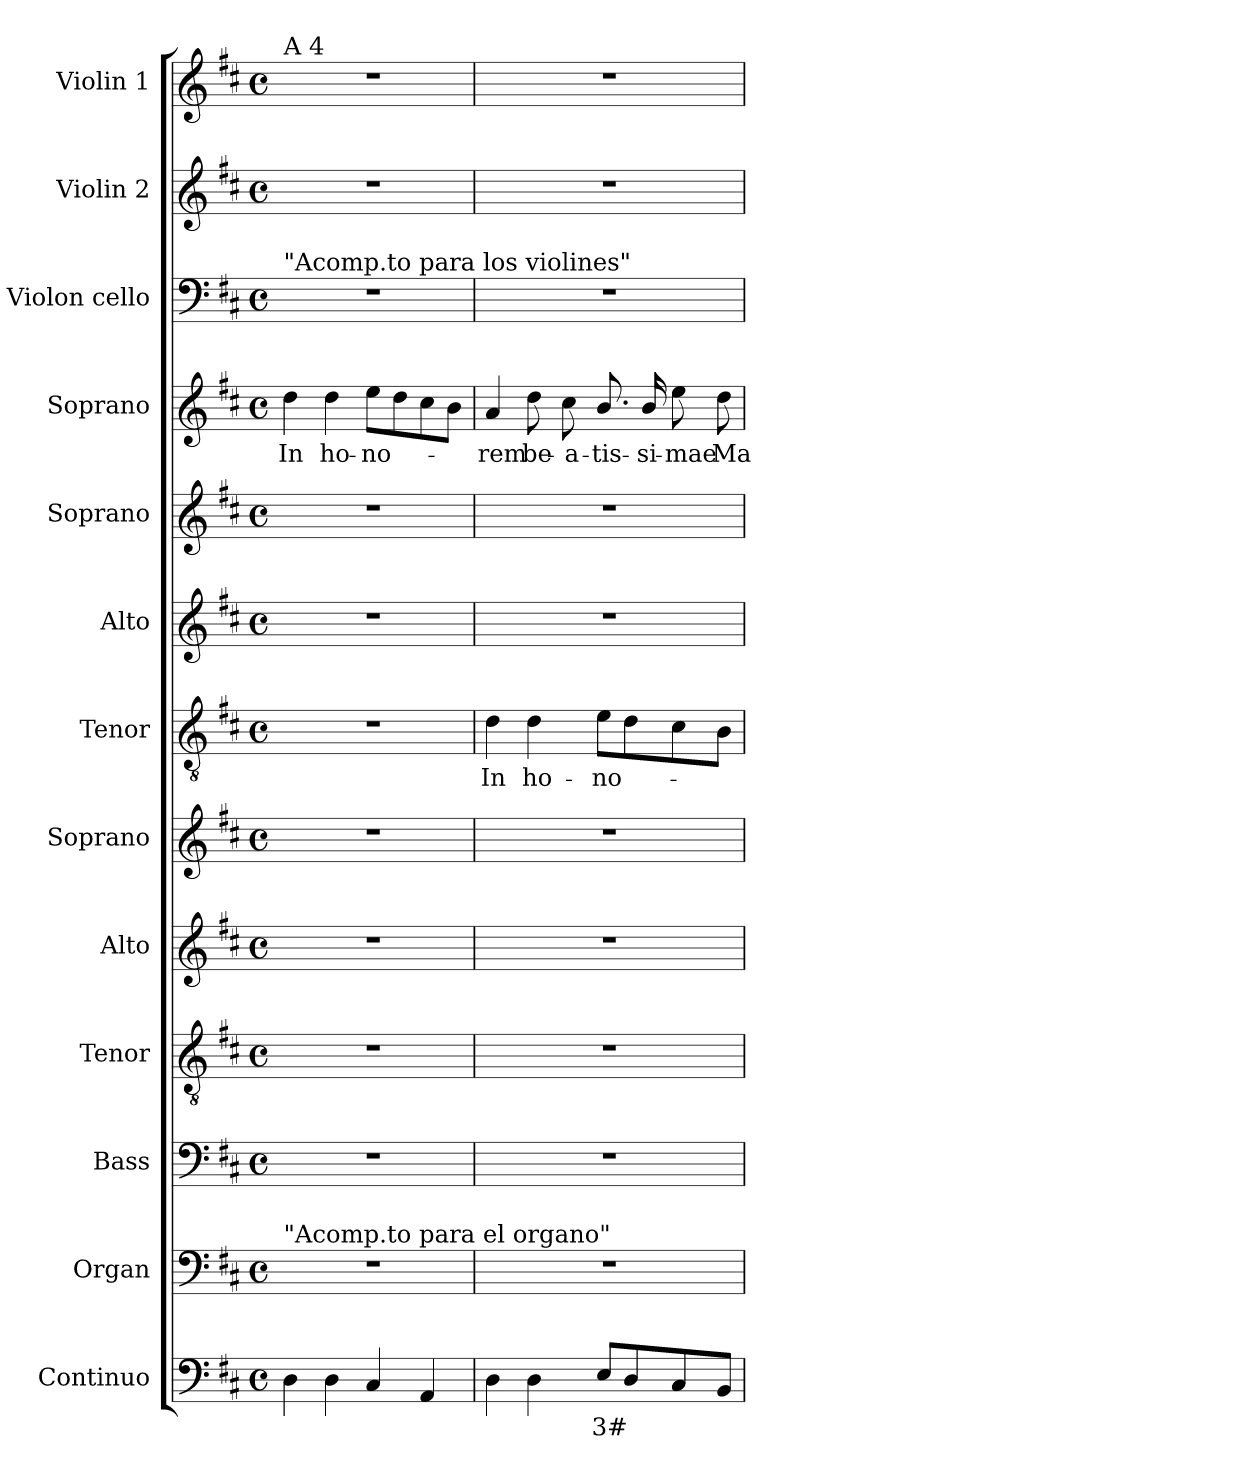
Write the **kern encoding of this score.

**kern	**text	**kern	**kern	**kern	**kern	**kern	**kern	**text	**kern	**kern	**kern	**text	**kern	**kern	**kern
*part13	*part13	*part12	*part11	*part10	*part9	*part8	*part7	*part7	*part6	*part5	*part4	*part4	*part3	*part2	*part1
*staff13	*staff13	*staff12	*staff11	*staff10	*staff9	*staff8	*staff7	*staff7	*staff6	*staff5	*staff4	*staff4	*staff3	*staff2	*staff1
*I"Continuo	*	*I"Organ	*I"Bass	*I"Tenor	*I"Alto	*I"Soprano	*I"Tenor	*	*I"Alto	*I"Soprano	*I"Soprano	*	*I"Violon cello	*I"Violin 2	*I"Violin 1
*I'Cont.	*	*I'Org.	*I'B.	*I'T.	*I'A.	*I'S.	*I'T.	*	*I'A.	*I'S.	*I'S.	*	*I'Vc.	*I'Vln. 2	*I'Vln. 1
!!LO:PB:g=z
*clefF4	*	*clefF4	*clefF4	*clefGv2	*clefG2	*clefG2	*clefGv2	*	*clefG2	*clefG2	*clefG2	*	*clefF4	*clefG2	*clefG2
*	*	*	*	*ITrd7c12	*	*	*ITrd7c12	*	*	*	*	*	*	*	*
*k[f#c#]	*	*k[f#c#]	*k[f#c#]	*k[f#c#]	*k[f#c#]	*k[f#c#]	*k[f#c#]	*	*k[f#c#]	*k[f#c#]	*k[f#c#]	*	*k[f#c#]	*k[f#c#]	*k[f#c#]
*D:	*	*D:	*D:	*D:	*D:	*D:	*D:	*	*D:	*D:	*D:	*	*D:	*D:	*D:
*M4/4	*	*M4/4	*M4/4	*M4/4	*M4/4	*M4/4	*M4/4	*	*M4/4	*M4/4	*M4/4	*	*M4/4	*M4/4	*M4/4
*met(c)	*	*met(c)	*met(c)	*met(c)	*met(c)	*met(c)	*met(c)	*	*met(c)	*met(c)	*met(c)	*	*met(c)	*met(c)	*met(c)
=1	=1	=1	=1	=1	=1	=1	=1	=1	=1	=1	=1	=1	=1	=1	=1
!	!	!	!	!	!	!	!	!	!	!	!	!	!	!	!LO:TX:a:t=A 4
!	!	!	!	!	!	!	!	!	!	!	!	!	!LO:TX:a:t="Acomp.to para los violines"	!	!
!	!	!LO:TX:a:t="Acomp.to para el organo"	!	!	!	!	!	!	!	!	!	!	!	!	!
!	!	!	!	!	!	!	!	!	!	!	!	!LO:LY:b:color=#000000	!	!	!
4Di\	.	1r	1r	1r	1r	1r	1r	.	1r	1r	4ddi\	In	1r	1r	1r
!	!	!	!	!	!	!	!	!	!	!	!	!LO:LY:b:color=#000000	!	!	!
4Di\	.	.	.	.	.	.	.	.	.	.	4ddi\	ho-	.	.	.
!	!	!	!	!	!	!	!	!	!	!	!	!LO:LY:b:color=#000000	!	!	!
4C#i/	.	.	.	.	.	.	.	.	.	.	8eei\L	-no-	.	.	.
.	.	.	.	.	.	.	.	.	.	.	8ddi\	.	.	.	.
4AAi/	.	.	.	.	.	.	.	.	.	.	8cc#i\	.	.	.	.
.	.	.	.	.	.	.	.	.	.	.	8bi\J	.	.	.	.
=2	=2	=2	=2	=2	=2	=2	=2	=2	=2	=2	=2	=2	=2	=2	=2
!	!	!	!	!	!	!	!	!LO:LY:b:color=#000000	!	!	!	!	!	!	!
!	!	!	!	!	!	!	!	!	!	!	!	!LO:LY:b:color=#000000	!	!	!
4Di\	.	1r	1r	1r	1r	1r	4Di\	In	1r	1r	4ai/	-rem	1r	1r	1r
!	!	!	!	!	!	!	!	!LO:LY:b:color=#000000	!	!	!	!	!	!	!
!	!	!	!	!	!	!	!	!	!	!	!	!LO:LY:b:color=#000000	!	!	!
4Di\	.	.	.	.	.	.	4Di\	ho-	.	.	8ddi\	be-	.	.	.
!	!	!	!	!	!	!	!	!	!	!	!	!LO:LY:b:color=#000000	!	!	!
.	.	.	.	.	.	.	.	.	.	.	8cc#i\	-a-	.	.	.
!	!LO:LY:b:color=#000000	!	!	!	!	!	!	!	!	!	!	!	!	!	!
!	!	!	!	!	!	!	!	!LO:LY:b:color=#000000	!	!	!	!	!	!	!
!	!	!	!	!	!	!	!	!	!	!	!	!LO:LY:b:color=#000000	!	!	!
8Ei/L	3#	.	.	.	.	.	8Ei\L	-no-	.	.	8.bi/	-tis-	.	.	.
8Di/	.	.	.	.	.	.	8Di\	.	.	.	.	.	.	.	.
!	!	!	!	!	!	!	!	!	!	!	!	!LO:LY:b:color=#000000	!	!	!
.	.	.	.	.	.	.	.	.	.	.	16bi/	-si-	.	.	.
!	!	!	!	!	!	!	!	!	!	!	!	!LO:LY:b:color=#000000	!	!	!
8C#i/	.	.	.	.	.	.	8C#i\	.	.	.	8eei\	-mae	.	.	.
!	!	!	!	!	!	!	!	!	!	!	!	!LO:LY:b:color=#000000	!	!	!
8BBi/J	.	.	.	.	.	.	8BBi\J	.	.	.	8ddi\	Ma-	.	.	.
=	=	=	=	=	=	=	=	=	=	=	=	=	=	=	=
*-	*-	*-	*-	*-	*-	*-	*-	*-	*-	*-	*-	*-	*-	*-	*-
